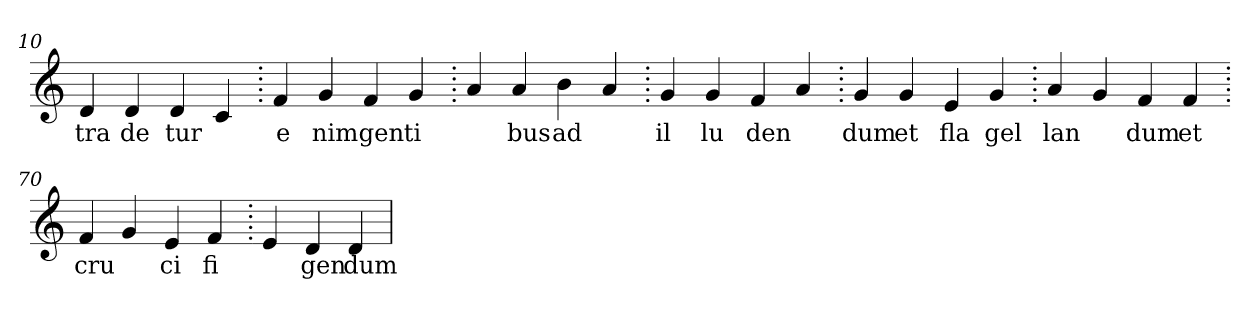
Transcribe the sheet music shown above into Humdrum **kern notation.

**kern	**text
*part1	*part1
*staff1	*staff1
*clefG2	*
=10.	=10.
4d	tra
4d	de
4d	tur
4c	.
=20.	=20.
4f	e
4g	nim
4f	gen
4g	ti
=30.	=30.
4a	.
4a	bus
4b	ad
4a	.
=40.	=40.
4g	il
4g	lu
4f	den
4a	.
=50.	=50.
4g	dum
4g	et
4e	fla
4g	gel
=60.	=60.
4a	lan
4g	.
4f	dum
4f	et
=70.	=70.
4f	cru
4g	.
4e	ci
4f	fi
=80.	=80.
4e	.
4d	gen
4d	dum
=	=
*-	*-
